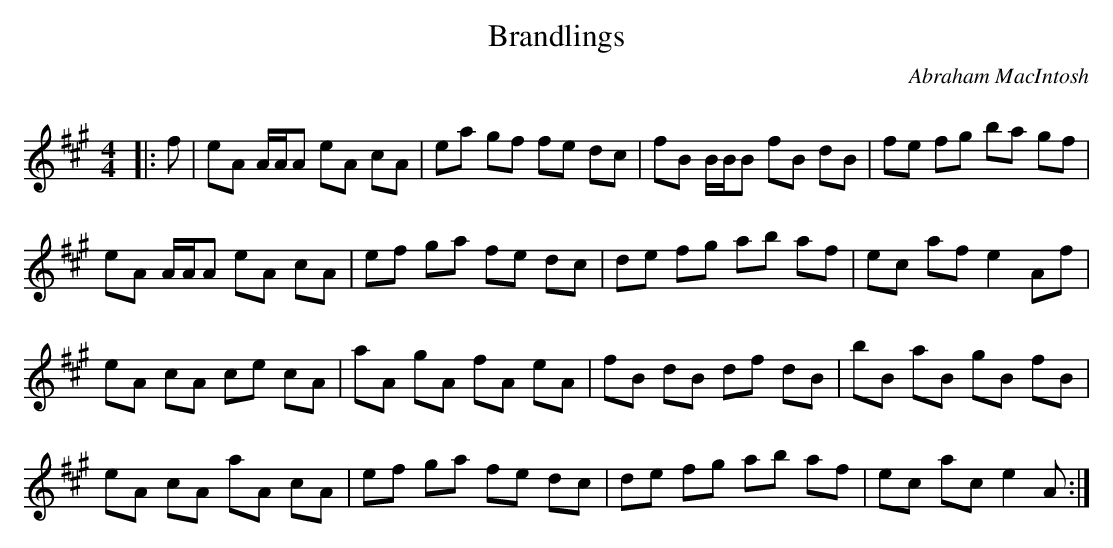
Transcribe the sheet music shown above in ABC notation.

X:1
T: Brandlings
C:Abraham MacIntosh
Q: 232
K:A
M:4/4
L:1/8
|:f|eA A1/2A1/2A eA cA|ea gf fe dc|fB B1/2B1/2B fB dB|fe fg ba gf|
eA A1/2A1/2A eA cA|ef ga fe dc|de fg ab af|ec af e2 Af|
eA cA ce cA|aA gA fA eA|fB dB df dB|bB aB gB fB|
eA cA aA cA|ef ga fe dc|de fg ab af|ec ac e2 A:|
